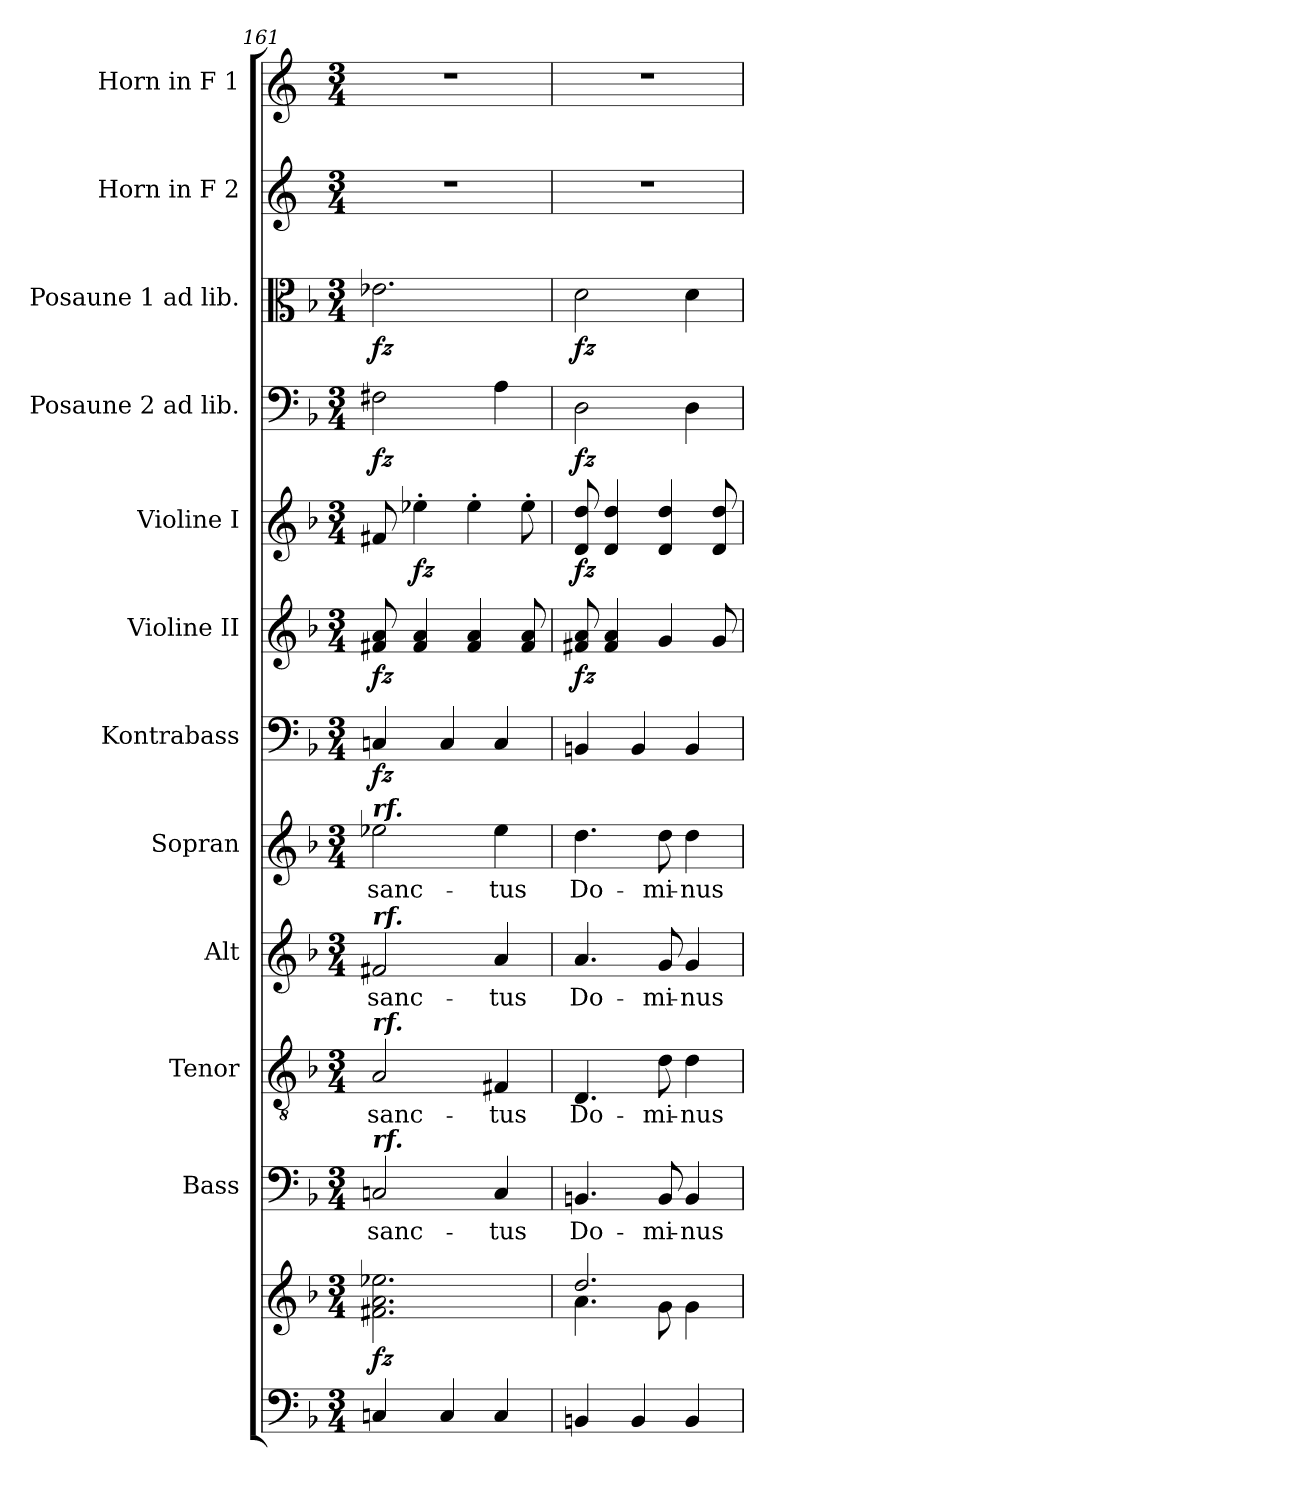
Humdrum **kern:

**kern	**kern	**dynam	**kern	**text	**kern	**text	**kern	**text	**kern	**text	**kern	**dynam	**kern	**dynam	**kern	**dynam	**kern	**dynam	**kern	**dynam	**kern	**kern
*part12	*part12	*part12	*part11	*part11	*part10	*part10	*part9	*part9	*part8	*part8	*part7	*part7	*part6	*part6	*part5	*part5	*part4	*part4	*part3	*part3	*part2	*part1
*staff13	*staff12	*staff12/13	*staff11	*staff11	*staff10	*staff10	*staff9	*staff9	*staff8	*staff8	*staff7	*staff7	*staff6	*staff6	*staff5	*staff5	*staff4	*staff4	*staff3	*staff3	*staff2	*staff1
*	*	*	*I"Bass	*	*I"Tenor	*	*I"Alt	*	*I"Sopran	*	*I"Kontrabass	*	*I"Violine II	*	*I"Violine I	*	*I"Posaune 2 ad lib.	*	*I"Posaune 1 ad lib.	*	*I"Horn in F 2	*I"Horn in F 1
*	*	*	*I'B.	*	*I'T.	*	*I'A.	*	*I'S.	*	*I'Kb.	*	*I'Vl. II	*	*I'Vl. I	*	*I'Pos. 2	*	*I'Pos. 1	*	*I'Hrn. F 2	*I'Hrn. F 1
*clefF4	*clefG2	*	*clefF4	*	*clefGv2	*	*clefG2	*	*clefG2	*	*clefF4	*	*clefG2	*	*clefG2	*	*clefF4	*	*clefC3	*	*clefG2	*clefG2
*	*	*	*	*	*	*	*	*	*	*	*ITrd7c12	*	*	*	*	*	*	*	*	*	*ITrd4c7	*ITrd4c7
*k[b-]	*k[b-]	*	*k[b-]	*	*k[b-]	*	*k[b-]	*	*k[b-]	*	*k[b-]	*	*k[b-]	*	*k[b-]	*	*k[b-]	*	*k[b-]	*	*k[b-]	*k[b-]
*F:	*F:	*	*F:	*	*F:	*	*F:	*	*F:	*	*F:	*	*F:	*	*F:	*	*F:	*	*F:	*	*F:	*F:
*M3/4	*M3/4	*	*M3/4	*	*M3/4	*	*M3/4	*	*M3/4	*	*M3/4	*	*M3/4	*	*M3/4	*	*M3/4	*	*M3/4	*	*M3/4	*M3/4
=161	=161	=161	=161	=161	=161	=161	=161	=161	=161	=161	=161	=161	=161	=161	=161	=161	=161	=161	=161	=161	=161	=161
!	!	!	!	!	!	!	!	!	!LO:TX:a:Bi:t=rf.	!	!	!	!	!	!	!	!	!	!	!	!	!
!	!	!	!	!	!	!	!LO:TX:a:Bi:t=rf.	!	!	!	!	!	!	!	!	!	!	!	!	!	!	!
!	!	!	!	!	!LO:TX:a:Bi:t=rf.	!	!	!	!	!	!	!	!	!	!	!	!	!	!	!	!	!
!	!	!	!LO:TX:a:Bi:t=rf.	!	!	!	!	!	!	!	!	!	!	!	!	!	!	!	!	!	!	!
!	!	!LO:DY:a=2	!	!LO:LY:b	!	!LO:LY:b	!	!LO:LY:b	!	!LO:LY:b	!	!LO:DY:b	!	!LO:DY:b	!	!	!	!LO:DY:b	!	!LO:DY:b	!	!
4Cn/	2.f#X\ 2.a\ 2.ee-X\	fz	2Cn/	sanc-	2A/	sanc-	2f#X/	sanc-	2ee-X\	sanc-	4CCn/	fz	8f#X/ 8a/	fz	8f#X/	.	2F#X\	fz	2.e-X\	fz	2.r	2.r
!	!	!	!	!	!	!	!	!	!	!	!	!	!	!	!	!LO:DY:b	!	!	!	!	!	!
.	.	.	.	.	.	.	.	.	.	.	.	.	4f#/ 4a/	.	4ee-X'>\	fz	.	.	.	.	.	.
4C/	.	.	.	.	.	.	.	.	.	.	4CC/	.	.	.	.	.	.	.	.	.	.	.
.	.	.	.	.	.	.	.	.	.	.	.	.	4f#/ 4a/	.	4ee-'>\	.	.	.	.	.	.	.
!	!	!	!	!LO:LY:b	!	!LO:LY:b	!	!LO:LY:b	!	!LO:LY:b	!	!	!	!	!	!	!	!	!	!	!	!
4C/	.	.	4C/	-tus	4F#X/	-tus	4a/	-tus	4ee-\	-tus	4CC/	.	.	.	.	.	4A\	.	.	.	.	.
.	.	.	.	.	.	.	.	.	.	.	.	.	8f#/ 8a/	.	8ee-'>\	.	.	.	.	.	.	.
=162	=162	=162	=162	=162	=162	=162	=162	=162	=162	=162	=162	=162	=162	=162	=162	=162	=162	=162	=162	=162	=162	=162
*	*^	*	*	*	*	*	*	*	*	*	*	*	*	*	*	*	*	*	*	*	*	*
!	!	!	!	!	!LO:LY:b	!	!LO:LY:b	!	!LO:LY:b	!	!LO:LY:b	!	!	!	!LO:DY:b	!	!LO:DY:b	!	!LO:DY:b	!	!LO:DY:b	!	!
4BBn/	2.dd/	4.a\	.	4.BBn/	Do-	4.D/	Do-	4.a/	Do-	4.dd\	Do-	4BBBn/	.	8f#X/ 8a/	fz	8d/ 8dd/	fz	2D\	fz	2d\	fz	2.r	2.r
.	.	.	.	.	.	.	.	.	.	.	.	.	.	4f#/ 4a/	.	4d/ 4dd/	.	.	.	.	.	.	.
4BB/	.	.	.	.	.	.	.	.	.	.	.	4BBB/	.	.	.	.	.	.	.	.	.	.	.
!	!	!	!	!	!LO:LY:b	!	!LO:LY:b	!	!LO:LY:b	!	!LO:LY:b	!	!	!	!	!	!	!	!	!	!	!	!
.	.	8g\	.	8BB/	-mi-	8d\	-mi-	8g/	-mi-	8dd\	-mi-	.	.	4g/	.	4d/ 4dd/	.	.	.	.	.	.	.
!	!	!	!	!	!LO:LY:b	!	!LO:LY:b	!	!LO:LY:b	!	!LO:LY:b	!	!	!	!	!	!	!	!	!	!	!	!
4BB/	.	4g\	.	4BB/	-nus	4d\	-nus	4g/	-nus	4dd\	-nus	4BBB/	.	.	.	.	.	4D\	.	4d\	.	.	.
.	.	.	.	.	.	.	.	.	.	.	.	.	.	8g/	.	8d/ 8dd/	.	.	.	.	.	.	.
*	*v	*v	*	*	*	*	*	*	*	*	*	*	*	*	*	*	*	*	*	*	*	*	*
=	=	=	=	=	=	=	=	=	=	=	=	=	=	=	=	=	=	=	=	=	=	=
*-	*-	*-	*-	*-	*-	*-	*-	*-	*-	*-	*-	*-	*-	*-	*-	*-	*-	*-	*-	*-	*-	*-
